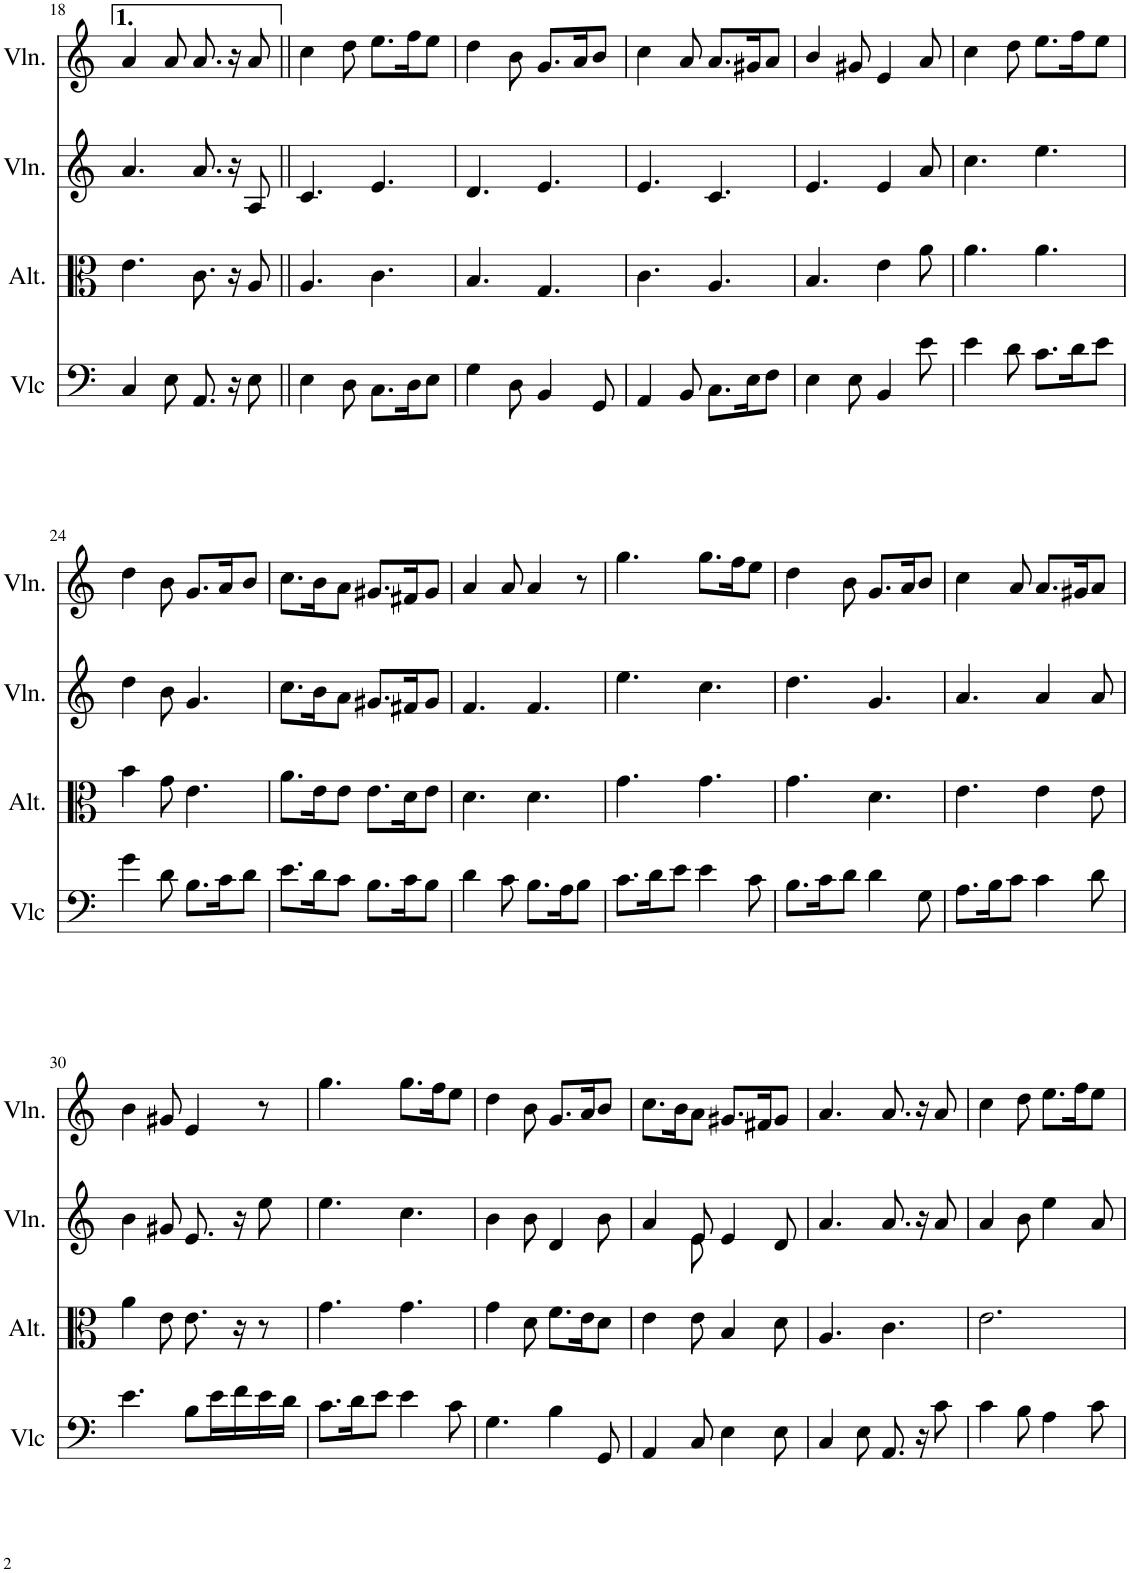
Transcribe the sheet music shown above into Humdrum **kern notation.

**kern	**kern	**kern	**kern
*part4	*part3	*part2	*part1
*staff4	*staff3	*staff2	*staff1
*I"Violoncelle	*I"Alto	*I"Violon	*I"Violon
*I'Vlc	*I'Alt.	*I'Vln.	*I'Vln.
!!LO:PB:g=z
*clefF4	*clefC3	*clefG2	*clefG2
*k[]	*k[]	*k[]	*k[]
*M6/8	*M6/8	*M6/8	*M6/8
=18	=18	=18	=18
4C/	4.e\	4.a/	4a/
8E\	.	.	8a/
8.AA/	8.c\	8.a/	8.a/
16r	16r	16r	16r
8E\	8A/	8A/	8a/
=19||	=19||	=19||	=19||
4E\	4.A/	4.c/	4cc\
8D\	.	.	8dd\
8.C\L	4.c\	4.e/	8.ee\L
16D\K	.	.	16ff\K
8E\J	.	.	8ee\J
=20	=20	=20	=20
4G\	4.B/	4.d/	4dd\
8D\	.	.	8b\
4BB/	4.G/	4.e/	8.g/L
.	.	.	16a/K
8GG/	.	.	8b/J
=21	=21	=21	=21
4AA/	4.c\	4.e/	4cc\
8BB/	.	.	8a/
8.C\L	4.A/	4.c/	8.a/L
16E\K	.	.	16g#X/K
8F\J	.	.	8a/J
=22	=22	=22	=22
4E\	4.B/	4.e/	4b/
8E\	.	.	8g#X/
4BB/	4e\	4e/	4e/
8e\	8a\	8a/	8a/
=23	=23	=23	=23
4e\	4.a\	4.cc\	4cc\
8d\	.	.	8dd\
8.c\L	4.a\	4.ee\	8.ee\L
16d\K	.	.	16ff\K
8e\J	.	.	8ee\J
!!LO:LB:g=z
=24	=24	=24	=24
4g\	4b\	4dd\	4dd\
8d\	8g\	8b\	8b\
8.B\L	4.e\	4.g/	8.g/L
16c\K	.	.	16a/K
8d\J	.	.	8b/J
=25	=25	=25	=25
8.e\L	8.a\L	8.cc\L	8.cc\L
16d\K	16e\K	16b\K	16b\K
8c\J	8e\J	8a\J	8a\J
8.B\L	8.e\L	8.g#X/L	8.g#X/L
16c\K	16d\K	16f#X/K	16f#X/K
8B\J	8e\J	8g#/J	8g#/J
=26	=26	=26	=26
4d\	4.d\	4.f/	4a/
8c\	.	.	8a/
8.B\L	4.d\	4.f/	4a/
16A\K	.	.	.
8B\J	.	.	8r
=27	=27	=27	=27
8.c\L	4.g\	4.ee\	4.gg\
16d\K	.	.	.
8e\J	.	.	.
4e\	4.g\	4.cc\	8.gg\L
.	.	.	16ff\K
8c\	.	.	8ee\J
=28	=28	=28	=28
8.B\L	4.g\	4.dd\	4dd\
16c\K	.	.	.
8d\J	.	.	8b\
4d\	4.d\	4.g/	8.g/L
.	.	.	16a/K
8G\	.	.	8b/J
=29	=29	=29	=29
8.A\L	4.e\	4.a/	4cc\
16B\K	.	.	.
8c\J	.	.	8a/
4c\	4e\	4a/	8.a/L
.	.	.	16g#X/K
8d\	8e\	8a/	8a/J
!!LO:LB:g=z
=30	=30	=30	=30
4.e\	4a\	4b\	4b\
.	8e\	8g#X/	8g#X/
8B\L	8.e\	8.e/	4e/
16e\L	.	.	.
16f\	16r	16r	.
16e\	8r	8ee\	8r
16d\JJ	.	.	.
=31	=31	=31	=31
8.c\L	4.g\	4.ee\	4.gg\
16d\K	.	.	.
8e\J	.	.	.
4e\	4.g\	4.cc\	8.gg\L
.	.	.	16ff\K
8c\	.	.	8ee\J
=32	=32	=32	=32
4.G\	4g\	4b\	4dd\
.	8d\	8b\	8b\
4B\	8.f\L	4d/	8.g/L
.	16e\K	.	16a/K
8GG/	8d\J	8b\	8b/J
=33	=33	=33	=33
*	*	*^	*
4AA/	4e\	4a/	4ryy	8.cc\L
.	.	.	.	16b\K
8C/	8e\	8e/	8e\	8a\J
4E\	4B/	4e/	4.ryy	8.g#X/L
.	.	.	.	16f#X/K
8E\	8d\	8d/	.	8g#/J
*	*	*v	*v	*
=34	=34	=34	=34
4C/	4.A/	4.a/	4.a/
8E\	.	.	.
8.AA/	4.c\	8.a/	8.a/
16r	.	16r	16r
8c\	.	8a/	8a/
=35	=35	=35	=35
4c\	2.e\	4a/	4cc\
8B\	.	8b\	8dd\
4A\	.	4ee\	8.ee\L
.	.	.	16ff\K
8c\	.	8a/	8ee\J
=	=	=	=
*-	*-	*-	*-
